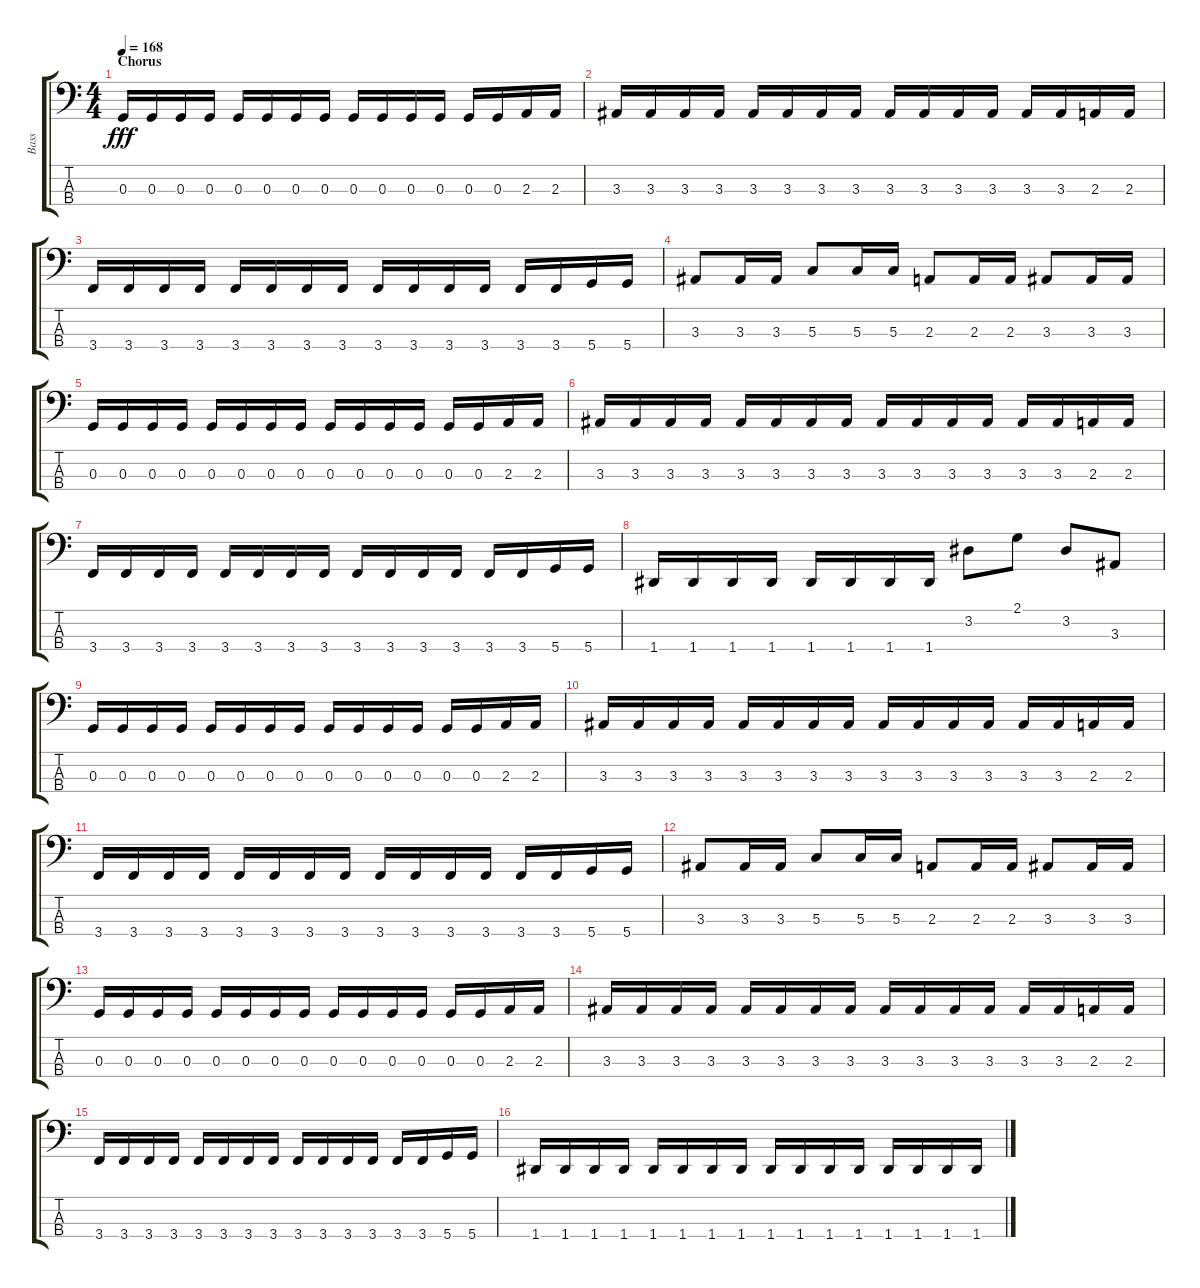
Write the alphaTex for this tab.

\track ("Bass" "Bass") {instrument electricbassfinger}
\staff {score tabs}
\tuning (F2 C2 G1 D1) {hide}
\ts (4 4)
\section ("" "Chorus")
\tempo 168
\clef f4
\ks c
0.3.16{dy fff} 0.3.16 0.3.16 0.3.16 0.3.16 0.3.16 0.3.16 0.3.16 0.3.16 0.3.16 0.3.16 0.3.16 0.3.16 0.3.16 2.3.16 2.3.16 |
3.3.16 3.3.16 3.3.16 3.3.16 3.3.16 3.3.16 3.3.16 3.3.16 3.3.16 3.3.16 3.3.16 3.3.16 3.3.16 3.3.16 2.3.16 2.3.16 |
3.4.16 3.4.16 3.4.16 3.4.16 3.4.16 3.4.16 3.4.16 3.4.16 3.4.16 3.4.16 3.4.16 3.4.16 3.4.16 3.4.16 5.4.16 5.4.16 |
3.3.8 3.3.16 3.3.16 5.3.8 5.3.16 5.3.16 2.3.8 2.3.16 2.3.16 3.3.8 3.3.16 3.3.16 |
0.3.16 0.3.16 0.3.16 0.3.16 0.3.16 0.3.16 0.3.16 0.3.16 0.3.16 0.3.16 0.3.16 0.3.16 0.3.16 0.3.16 2.3.16 2.3.16 |
3.3.16 3.3.16 3.3.16 3.3.16 3.3.16 3.3.16 3.3.16 3.3.16 3.3.16 3.3.16 3.3.16 3.3.16 3.3.16 3.3.16 2.3.16 2.3.16 |
3.4.16 3.4.16 3.4.16 3.4.16 3.4.16 3.4.16 3.4.16 3.4.16 3.4.16 3.4.16 3.4.16 3.4.16 3.4.16 3.4.16 5.4.16 5.4.16 |
1.4.16 1.4.16 1.4.16 1.4.16 1.4.16 1.4.16 1.4.16 1.4.16 3.2.8 2.1.8 3.2.8 3.3.8 |
0.3.16 0.3.16 0.3.16 0.3.16 0.3.16 0.3.16 0.3.16 0.3.16 0.3.16 0.3.16 0.3.16 0.3.16 0.3.16 0.3.16 2.3.16 2.3.16 |
3.3.16 3.3.16 3.3.16 3.3.16 3.3.16 3.3.16 3.3.16 3.3.16 3.3.16 3.3.16 3.3.16 3.3.16 3.3.16 3.3.16 2.3.16 2.3.16 |
3.4.16 3.4.16 3.4.16 3.4.16 3.4.16 3.4.16 3.4.16 3.4.16 3.4.16 3.4.16 3.4.16 3.4.16 3.4.16 3.4.16 5.4.16 5.4.16 |
3.3.8 3.3.16 3.3.16 5.3.8 5.3.16 5.3.16 2.3.8 2.3.16 2.3.16 3.3.8 3.3.16 3.3.16 |
0.3.16 0.3.16 0.3.16 0.3.16 0.3.16 0.3.16 0.3.16 0.3.16 0.3.16 0.3.16 0.3.16 0.3.16 0.3.16 0.3.16 2.3.16 2.3.16 |
3.3.16 3.3.16 3.3.16 3.3.16 3.3.16 3.3.16 3.3.16 3.3.16 3.3.16 3.3.16 3.3.16 3.3.16 3.3.16 3.3.16 2.3.16 2.3.16 |
3.4.16 3.4.16 3.4.16 3.4.16 3.4.16 3.4.16 3.4.16 3.4.16 3.4.16 3.4.16 3.4.16 3.4.16 3.4.16 3.4.16 5.4.16 5.4.16 |
1.4.16 1.4.16 1.4.16 1.4.16 1.4.16 1.4.16 1.4.16 1.4.16 1.4.16 1.4.16 1.4.16 1.4.16 1.4.16 1.4.16 1.4.16 1.4.16
